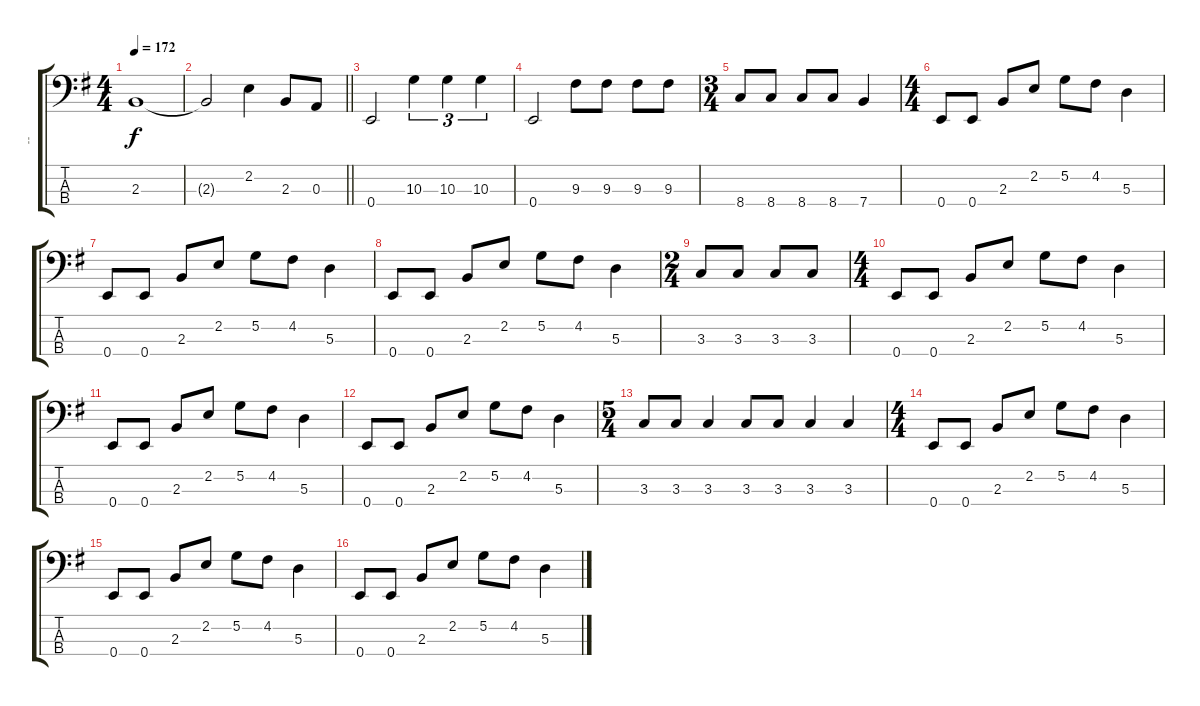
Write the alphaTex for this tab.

\track ("--" "--") {instrument fretlessbass}
\staff {score tabs}
\tuning (G2 D2 A1 E1) {hide}
\ts (4 4)
\tempo 172
\clef f4
\ks g
2.3.1{dy f} |
\barLineRight lightlight
2.3{t}.2 2.2.4 2.3.8 0.3.8 |
\section ("" "")
0.4.2 10.3.4{tu (3 2)} 10.3.4{tu (3 2)} 10.3.4{tu (3 2)} |
0.4.2 9.3.8 9.3.8 9.3.8 9.3.8 |
\ts (3 4)
8.4.8 8.4.8 8.4.8 8.4.8 7.4.4 |
\ts (4 4)
0.4.8 0.4.8 2.3.8 2.2.8 5.2.8 4.2.8 5.3.4 |
0.4.8 0.4.8 2.3.8 2.2.8 5.2.8 4.2.8 5.3.4 |
0.4.8 0.4.8 2.3.8 2.2.8 5.2.8 4.2.8 5.3.4 |
\ts (2 4)
3.3.8 3.3.8 3.3.8 3.3.8 |
\ts (4 4)
0.4.8 0.4.8 2.3.8 2.2.8 5.2.8 4.2.8 5.3.4 |
0.4.8 0.4.8 2.3.8 2.2.8 5.2.8 4.2.8 5.3.4 |
0.4.8 0.4.8 2.3.8 2.2.8 5.2.8 4.2.8 5.3.4 |
\ts (5 4)
3.3.8 3.3.8 3.3.4 3.3.8 3.3.8 3.3.4 3.3.4 |
\ts (4 4)
0.4.8 0.4.8 2.3.8 2.2.8 5.2.8 4.2.8 5.3.4 |
0.4.8 0.4.8 2.3.8 2.2.8 5.2.8 4.2.8 5.3.4 |
0.4.8 0.4.8 2.3.8 2.2.8 5.2.8 4.2.8 5.3.4
